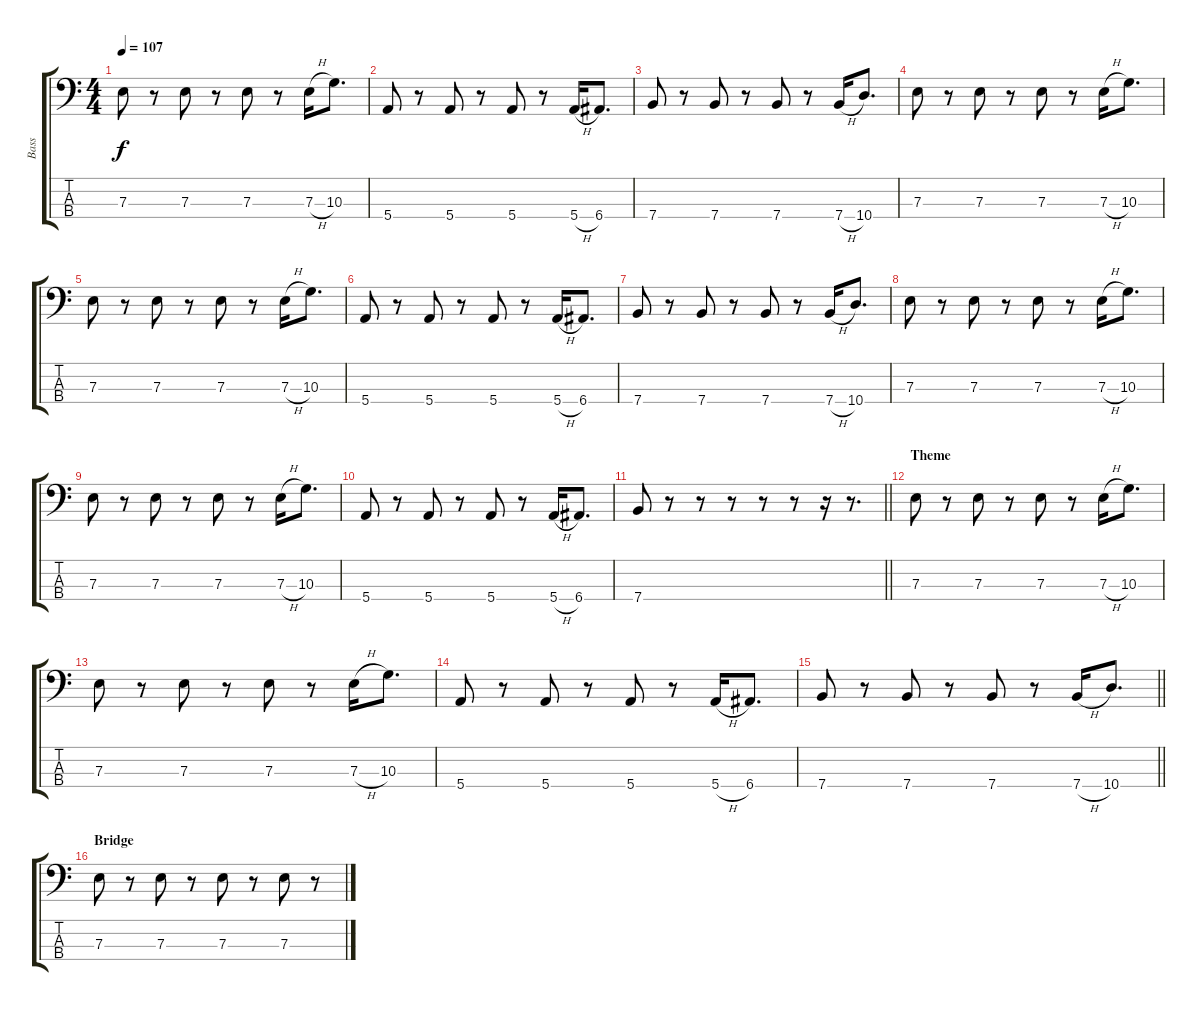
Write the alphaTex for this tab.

\track ("Bass" "Bass") {instrument electricbasspick}
\staff {score tabs}
\tuning (G2 D2 A1 E1) {hide}
\ts (4 4)
\tempo 107
\clef f4
\ks c
7.3.8{dy f} r.8 7.3.8 r.8 7.3.8 r.8 7.3{h}.16 10.3.8{d} |
5.4.8 r.8 5.4.8 r.8 5.4.8 r.8 5.4{h}.16 6.4.8{d} |
7.4.8 r.8 7.4.8 r.8 7.4.8 r.8 7.4{h}.16 10.4.8{d} |
7.3.8 r.8 7.3.8 r.8 7.3.8 r.8 7.3{h}.16 10.3.8{d} |
7.3.8 r.8 7.3.8 r.8 7.3.8 r.8 7.3{h}.16 10.3.8{d} |
5.4.8 r.8 5.4.8 r.8 5.4.8 r.8 5.4{h}.16 6.4.8{d} |
7.4.8 r.8 7.4.8 r.8 7.4.8 r.8 7.4{h}.16 10.4.8{d} |
7.3.8 r.8 7.3.8 r.8 7.3.8 r.8 7.3{h}.16 10.3.8{d} |
7.3.8 r.8 7.3.8 r.8 7.3.8 r.8 7.3{h}.16 10.3.8{d} |
5.4.8 r.8 5.4.8 r.8 5.4.8 r.8 5.4{h}.16 6.4.8{d} |
\barLineRight lightlight
7.4.8 r.8 r.8 r.8 r.8 r.8 r.16 r.8{d} |
\section ("" "Theme")
7.3.8 r.8 7.3.8 r.8 7.3.8 r.8 7.3{h}.16 10.3.8{d} |
7.3.8 r.8 7.3.8 r.8 7.3.8 r.8 7.3{h}.16 10.3.8{d} |
5.4.8 r.8 5.4.8 r.8 5.4.8 r.8 5.4{h}.16 6.4.8{d} |
\barLineRight lightlight
7.4.8 r.8 7.4.8 r.8 7.4.8 r.8 7.4{h}.16 10.4.8{d} |
\section ("" "Bridge")
7.3.8 r.8 7.3.8 r.8 7.3.8 r.8 7.3.8 r.8
